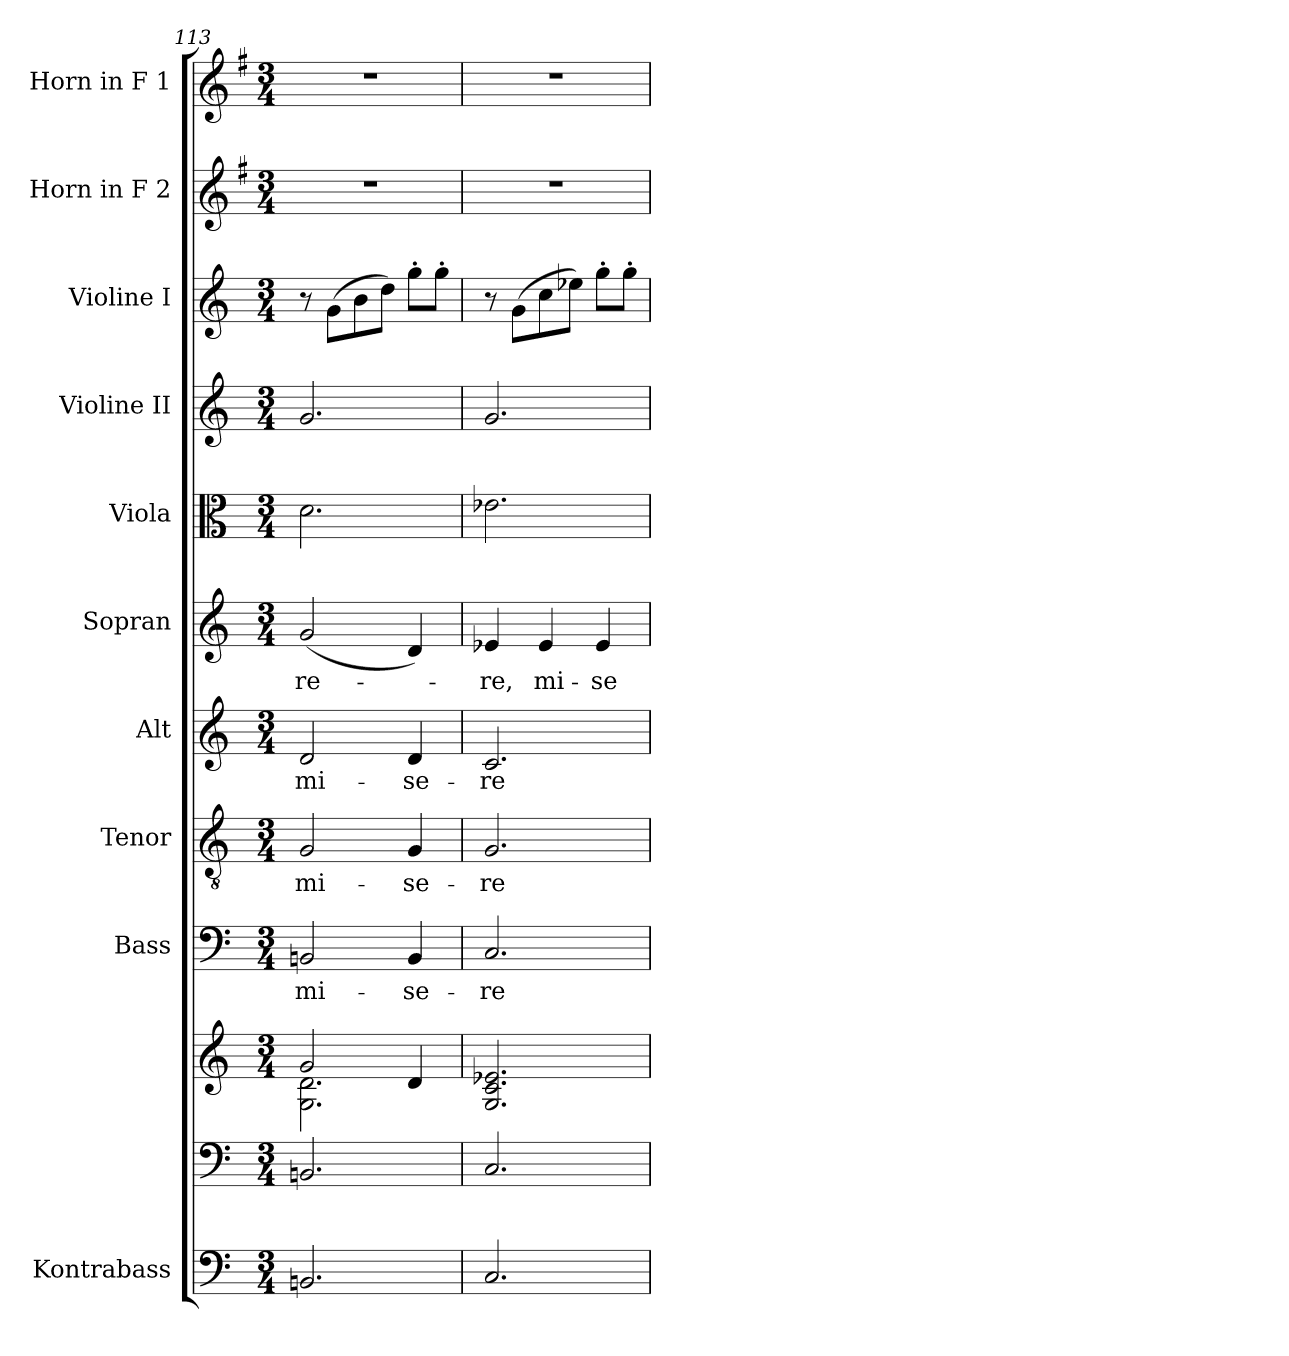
**kern	**kern	**kern	**kern	**text	**kern	**text	**kern	**text	**kern	**text	**kern	**kern	**kern	**kern	**kern
*part11	*part10	*part10	*part9	*part9	*part8	*part8	*part7	*part7	*part6	*part6	*part5	*part4	*part3	*part2	*part1
*staff12	*staff11	*staff10	*staff9	*staff9	*staff8	*staff8	*staff7	*staff7	*staff6	*staff6	*staff5	*staff4	*staff3	*staff2	*staff1
*I"Kontrabass	*	*	*I"Bass	*	*I"Tenor	*	*I"Alt	*	*I"Sopran	*	*I"Viola	*I"Violine II	*I"Violine I	*I"Horn in F 2	*I"Horn in F 1
*I'Kb.	*	*	*I'B	*	*I'T	*	*I'A	*	*I'S	*	*I'Vla.	*I'Vl. II	*I'Vl. I	*I'Hrn. 2	*I'Hrn. 1
*clefF4	*clefF4	*clefG2	*clefF4	*	*clefGv2	*	*clefG2	*	*clefG2	*	*clefC3	*clefG2	*clefG2	*clefG2	*clefG2
*ITrd7c12	*	*	*	*	*	*	*	*	*	*	*	*	*	*ITrd4c7	*ITrd4c7
*k[]	*k[]	*k[]	*k[]	*	*k[]	*	*k[]	*	*k[]	*	*k[]	*k[]	*k[]	*k[]	*k[]
*C:	*C:	*C:	*C:	*	*C:	*	*C:	*	*C:	*	*C:	*C:	*C:	*C:	*C:
*M3/4	*M3/4	*M3/4	*M3/4	*	*M3/4	*	*M3/4	*	*M3/4	*	*M3/4	*M3/4	*M3/4	*M3/4	*M3/4
=113	=113	=113	=113	=113	=113	=113	=113	=113	=113	=113	=113	=113	=113	=113	=113
*	*	*^	*	*	*	*	*	*	*	*	*	*	*	*	*
!	!	!	!	!	!LO:LY:b	!	!LO:LY:b	!	!LO:LY:b	!	!LO:LY:b	!	!	!	!	!
2.BBBn/	2.BBn/	2g/	2.G\ 2.d\	2BBn/	mi-	2G/	mi-	2d/	mi-	(<2g/	-re-	2.d\	2.g/	8r	2.r	2.r
.	.	.	.	.	.	.	.	.	.	.	.	.	.	(>8g\L	.	.
.	.	.	.	.	.	.	.	.	.	.	.	.	.	8b\	.	.
.	.	.	.	.	.	.	.	.	.	.	.	.	.	8dd\J)	.	.
!	!	!	!	!	!LO:LY:b	!	!LO:LY:b	!	!LO:LY:b	!	!	!	!	!	!	!
.	.	4d/	.	4BB/	-se-	4G/	-se-	4d/	-se-	4d/)	.	.	.	8gg'>\L	.	.
.	.	.	.	.	.	.	.	.	.	.	.	.	.	8gg'>\J	.	.
*	*	*v	*v	*	*	*	*	*	*	*	*	*	*	*	*	*
=114	=114	=114	=114	=114	=114	=114	=114	=114	=114	=114	=114	=114	=114	=114	=114
!	!	!	!	!LO:LY:b	!	!LO:LY:b	!	!LO:LY:b	!	!LO:LY:b	!	!	!	!	!
2.CC/	2.C/	2.G/ 2.c/ 2.e-X/	2.C/	-re-	2.G/	-re-	2.c/	-re-	4e-X/	-re,	2.e-X\	2.g/	8r	2.r	2.r
.	.	.	.	.	.	.	.	.	.	.	.	.	(>8g\L	.	.
!	!	!	!	!	!	!	!	!	!	!LO:LY:b	!	!	!	!	!
.	.	.	.	.	.	.	.	.	4e-/	mi-	.	.	8cc\	.	.
.	.	.	.	.	.	.	.	.	.	.	.	.	8ee-X\J)	.	.
!	!	!	!	!	!	!	!	!	!	!LO:LY:b	!	!	!	!	!
.	.	.	.	.	.	.	.	.	4e-/	-se-	.	.	8gg'>\L	.	.
.	.	.	.	.	.	.	.	.	.	.	.	.	8gg'>\J	.	.
=	=	=	=	=	=	=	=	=	=	=	=	=	=	=	=
*-	*-	*-	*-	*-	*-	*-	*-	*-	*-	*-	*-	*-	*-	*-	*-
